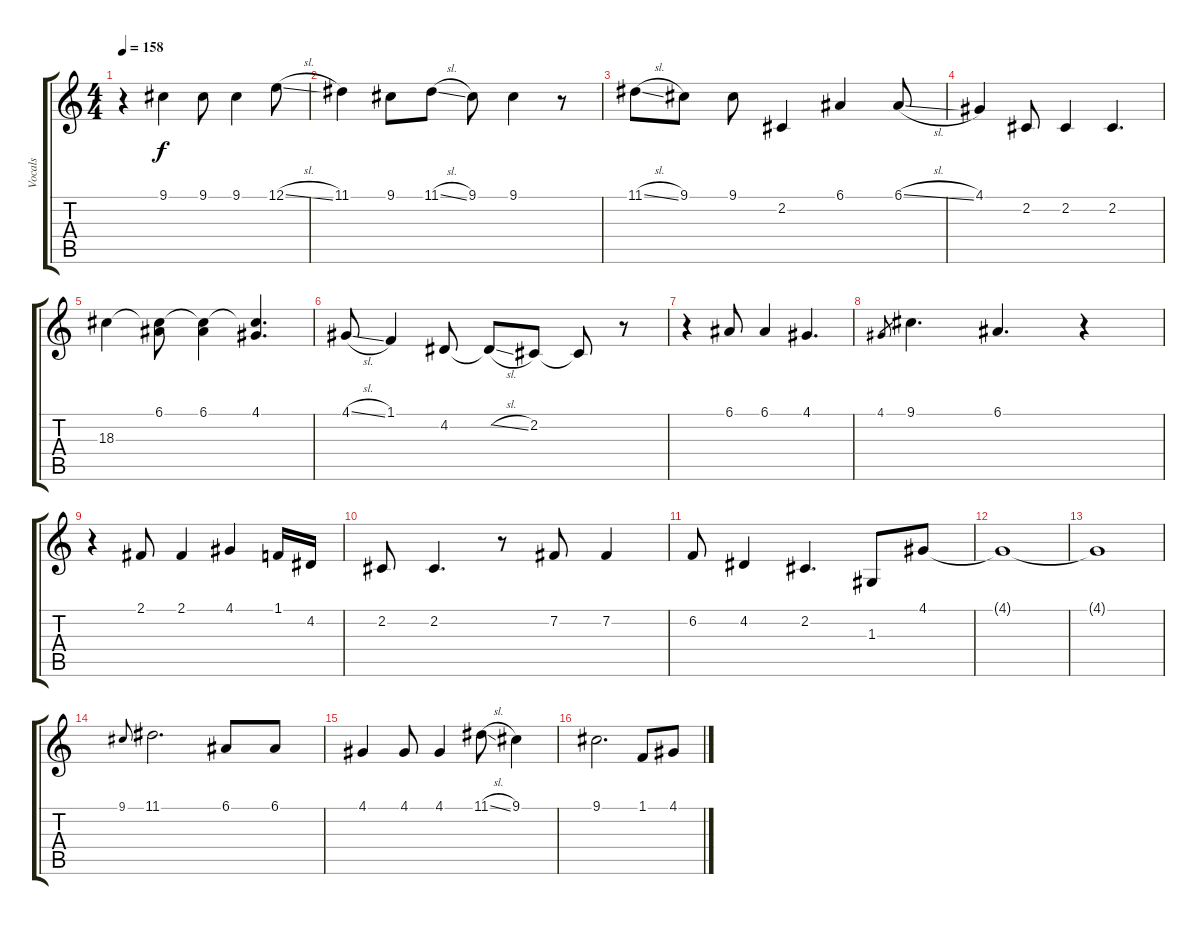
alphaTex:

\track ("Vocals" "Vocals") {instrument clarinet}
\staff {score tabs}
\tuning (E4 B3 G3 D3 A2 E2) {hide}
\ts (4 4)
\tempo 158
\clef g2
\ks c
r.4{dy f} 9.1.4 9.1.8 9.1.4 12.1{sl}.8 |
11.1.4 9.1.8 11.1{sl}.8 9.1.8 9.1.4 r.8 |
11.1{sl}.8 9.1.8 9.1.8 2.2.4 6.1.4 6.1{sl}.8 |
4.1.4 2.2.8 2.2.4 2.2.4{d} |
18.3.4 (6.1 18.3{t}).8 (6.1 18.3{t}).4 (4.1 18.3{t}).4{d} |
4.1{sl}.8 1.1.4 4.2.8 4.2{sl t}.8 2.2.8 2.2{t}.8 r.8 |
r.4 6.1.8 6.1.4 4.1.4{d} |
4.1.8{gr} 9.1.4{d} 6.1.4{d} r.4 |
r.4 2.1.8 2.1.4 4.1.4 1.1.16 4.2.16 |
2.2.8 2.2.4{d} r.8 7.2.8 7.2.4 |
6.2.8 4.2.4 2.2.4{d} 1.3.8 4.1.8 |
4.1{t}.1 |
4.1{t}.1 |
9.1.8{gr onbeat} 11.1.2{d} 6.1.8 6.1.8 |
4.1.4 4.1.8 4.1.4 11.1{sl}.8 9.1.4 |
9.1.2{d} 1.1.8 4.1.8
